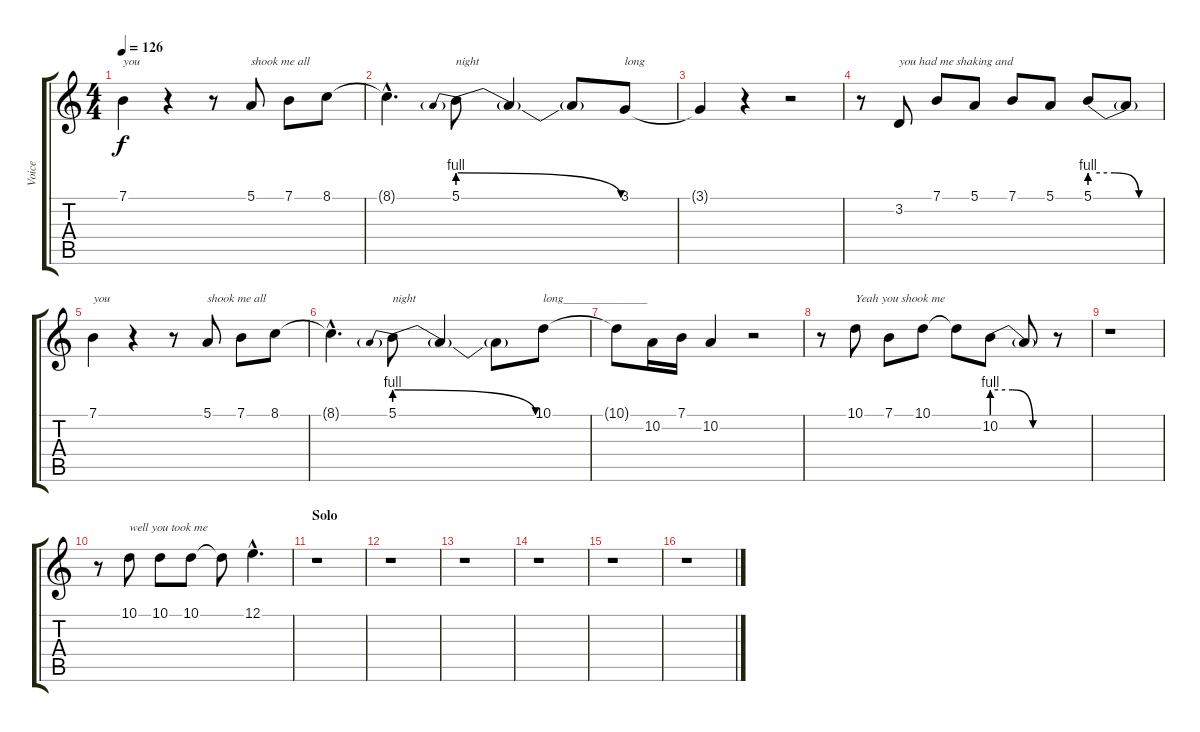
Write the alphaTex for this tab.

\track ("Voice" "Voice") {instrument lead2sawtooth}
\staff {score tabs}
\tuning (E4 B3 G3 D3 A2 E2) {hide}
\ts (4 4)
\tempo 126
\clef g2
\ks c
7.1.4{txt "you" dy f} r.4 r.8 5.1.8{txt "shook me all"} 7.1.8 8.1.8 |
8.1{hac t}.4{d} 5.1{be (prebendrelease 0 4 60 0)}.8{txt "night"} 5.1{t}.4 5.1{t}.8 3.1.8{txt "long"} |
3.1{t}.4 r.4 r.2 |
r.8 3.2.8{txt "you had me shaking and"} 7.1.8 5.1.8 7.1.8 5.1.8 5.1{be (custom 0 4 20 4 40 0 60 0)}.8 5.1{t}.8 |
7.1.4{txt "you"} r.4 r.8 5.1.8{txt "shook me all"} 7.1.8 8.1.8 |
8.1{hac t}.4{d} 5.1{be (prebendrelease 0 4 60 0)}.8{txt "night"} 5.1{t}.4 5.1{t}.8 10.1.8{txt "long______________"} |
10.1{t}.8 10.2.16 7.1.16 10.2.4 r.2 |
r.8 10.1.8{txt "Yeah you shook me"} 7.1.8 10.1.8 10.1{t}.8 10.2{be (custom 0 4 20 4 40 0 60 0)}.8 10.2{t}.8 r.8 |
r.1 |
r.8 10.1.8{txt "well you took me"} 10.1.8 10.1.8 10.1{t}.8 12.1{hac}.4{d} |
\section ("" "Solo")
r.1 |
r.1 |
r.1 |
r.1 |
r.1 |
r.1
